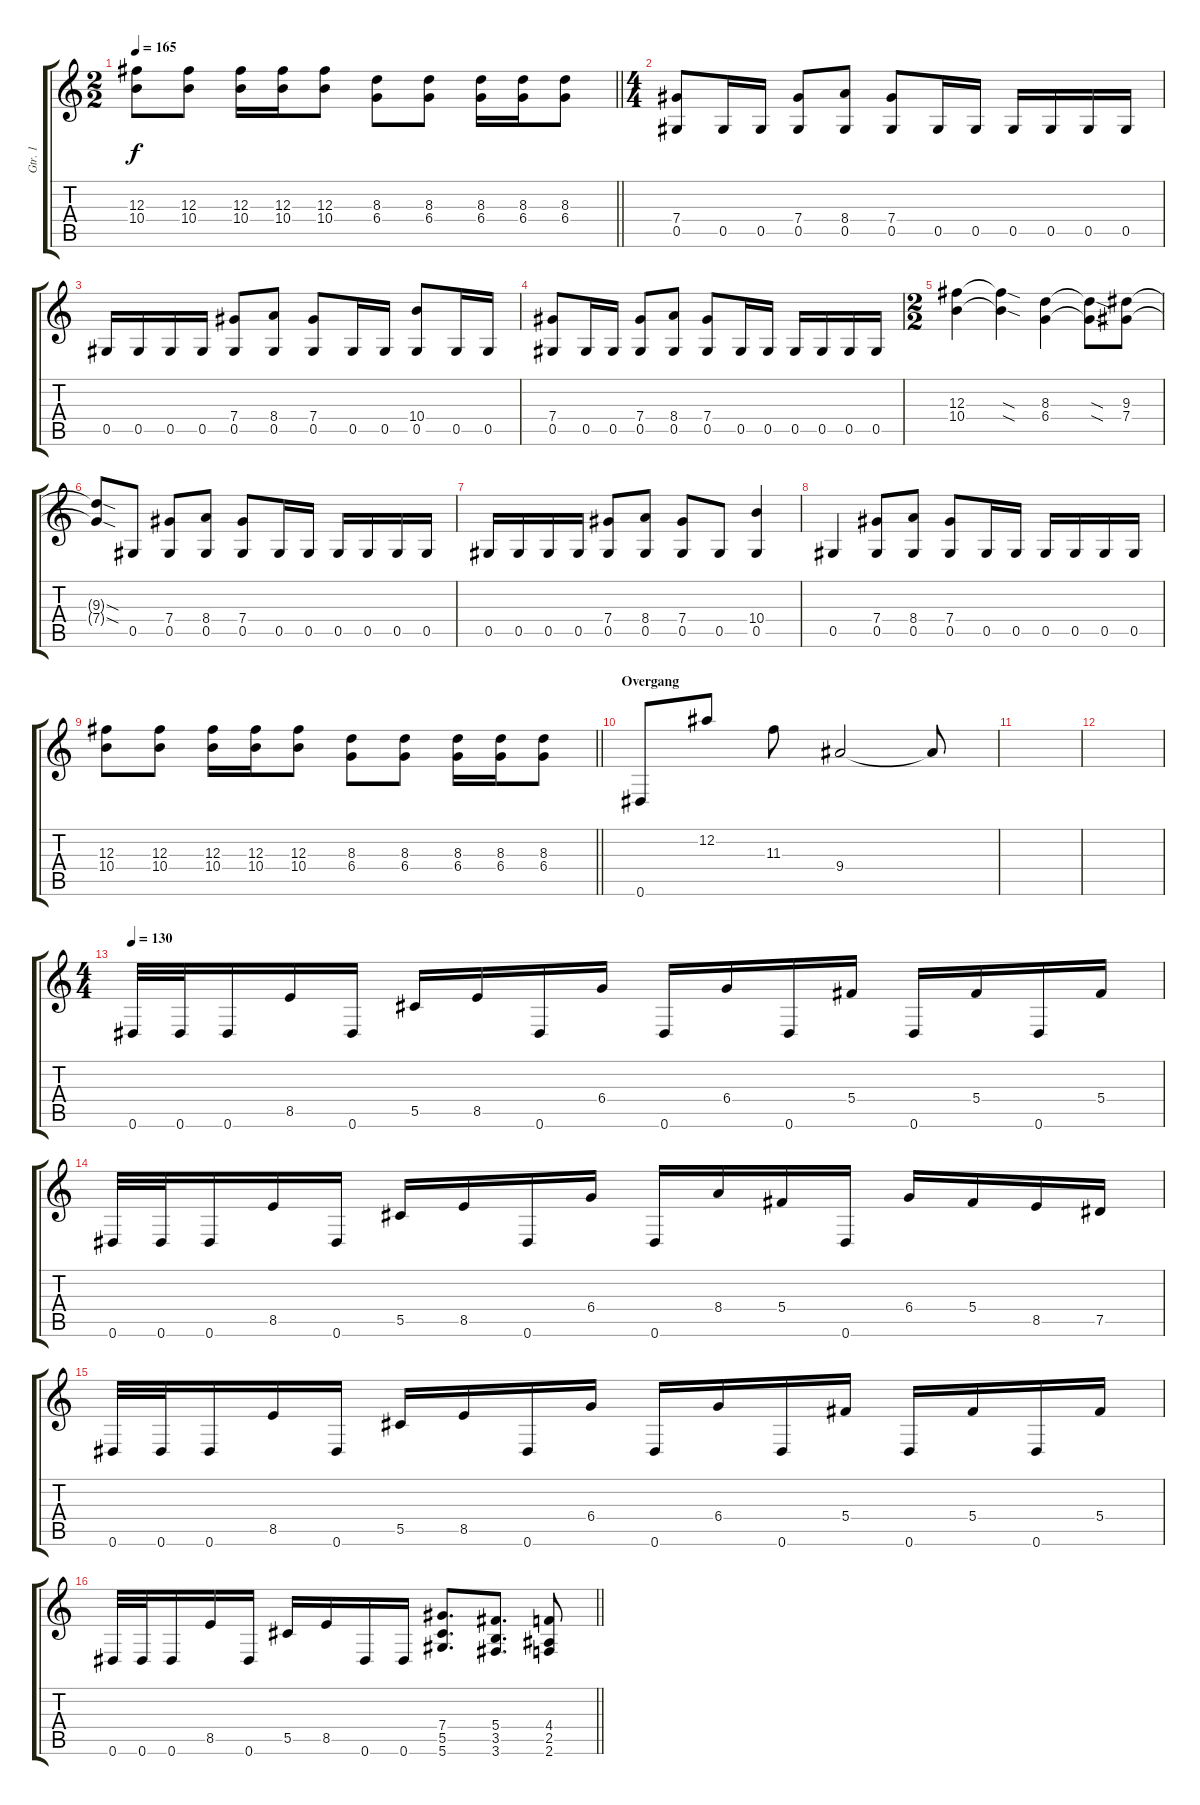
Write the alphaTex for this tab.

\track ("Gtr. 1" "Gtr. 1") {instrument distortionguitar}
\staff {score tabs}
\tuning (Eb4 Bb3 Gb3 Db3 Ab2 Eb2) {hide}
\ts (2 2)
\tempo 165
\clef g2
\barLineRight lightlight
\ks c
(12.3 10.4).8{dy f} (12.3 10.4).8 (12.3 10.4).16 (12.3 10.4).16 (12.3 10.4).8 (8.3 6.4).8 (8.3 6.4).8 (8.3 6.4).16 (8.3 6.4).16 (8.3 6.4).8 |
\ts (4 4)
(7.4 0.5).8 0.5.16 0.5.16 (7.4 0.5).8 (8.4 0.5).8 (7.4 0.5).8 0.5.16 0.5.16 0.5.16 0.5.16 0.5.16 0.5.16 |
0.5.16 0.5.16 0.5.16 0.5.16 (7.4 0.5).8 (8.4 0.5).8 (7.4 0.5).8 0.5.16 0.5.16 (10.4 0.5).8 0.5.16 0.5.16 |
(7.4 0.5).8 0.5.16 0.5.16 (7.4 0.5).8 (8.4 0.5).8 (7.4 0.5).8 0.5.16 0.5.16 0.5.16 0.5.16 0.5.16 0.5.16 |
\ts (2 2)
(12.3 10.4).4 (12.3{sod t} 10.4{sod t}).4 (8.3 6.4).4 (8.3{sod t} 6.4{sod t}).8 (9.3 7.4).8 |
(9.3{sod t} 7.4{sod t}).8 0.5.8 (7.4 0.5).8 (8.4 0.5).8 (7.4 0.5).8 0.5.16 0.5.16 0.5.16 0.5.16 0.5.16 0.5.16 |
0.5.16 0.5.16 0.5.16 0.5.16 (7.4 0.5).8 (8.4 0.5).8 (7.4 0.5).8 0.5.8 (10.4 0.5).4 |
0.5.4 (7.4 0.5).8 (8.4 0.5).8 (7.4 0.5).8 0.5.16 0.5.16 0.5.16 0.5.16 0.5.16 0.5.16 |
\barLineRight lightlight
(12.3 10.4).8 (12.3 10.4).8 (12.3 10.4).16 (12.3 10.4).16 (12.3 10.4).8 (8.3 6.4).8 (8.3 6.4).8 (8.3 6.4).16 (8.3 6.4).16 (8.3 6.4).8 |
\section ("" "Overgang")
0.6.8 12.2.8 11.3.8 9.4.2 9.4{t}.8 |
|
|
\ts (4 4)
\tempo 130
0.6.32 0.6.32 0.6.16 8.5.16 0.6.16 5.5.16 8.5.16 0.6.16 6.4.16 0.6.16 6.4.16 0.6.16 5.4.16 0.6.16 5.4.16 0.6.16 5.4.16 |
0.6.32 0.6.32 0.6.16 8.5.16 0.6.16 5.5.16 8.5.16 0.6.16 6.4.16 0.6.16 8.4.16 5.4.16 0.6.16 6.4.16 5.4.16 8.5.16 7.5.16 |
0.6.32 0.6.32 0.6.16 8.5.16 0.6.16 5.5.16 8.5.16 0.6.16 6.4.16 0.6.16 6.4.16 0.6.16 5.4.16 0.6.16 5.4.16 0.6.16 5.4.16 |
\barLineRight lightlight
0.6.32 0.6.32 0.6.16 8.5.16 0.6.16 5.5.16 8.5.16 0.6.16 0.6.16 (7.4 5.5 5.6).8{d} (5.4 3.5 3.6).8{d} (4.4 2.5 2.6).8
